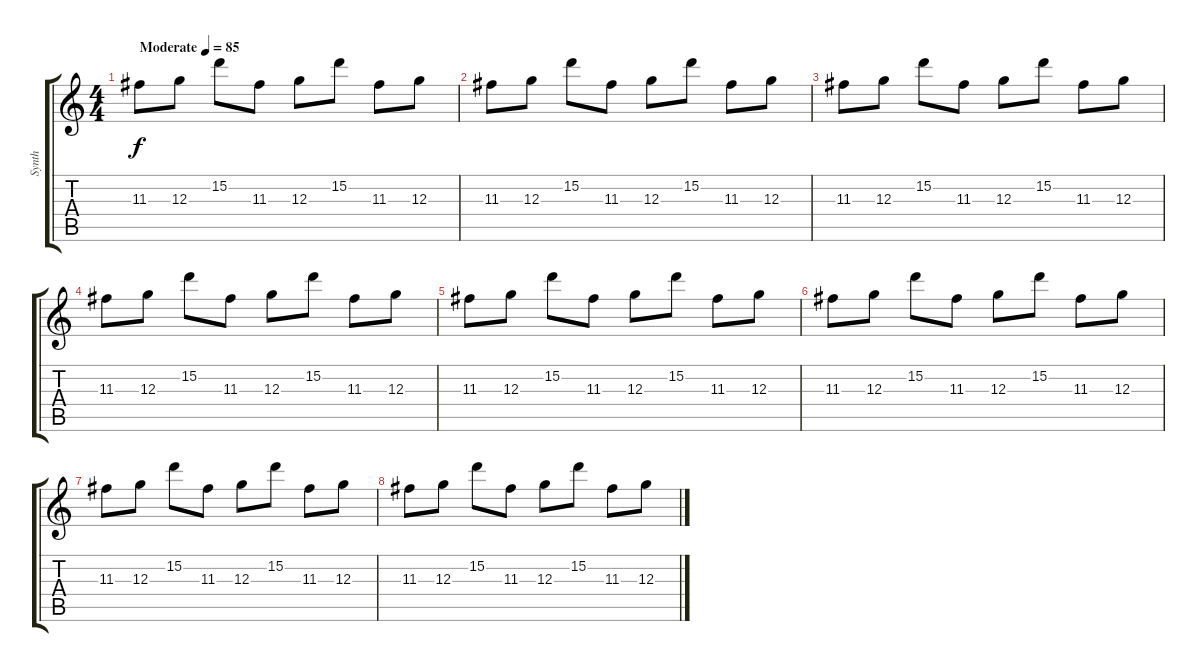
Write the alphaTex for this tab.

\track ("Synth" "Synth") {instrument electricguitarjazz}
\staff {score tabs}
\tuning (E4 B3 G3 D3 A2 E2) {hide}
\ts (4 4)
\tempo (85 "Moderate")
\clef g2
\ks c
11.3.8{dy f instrument electricguitarjazz} 12.3.8 15.2.8 11.3.8 12.3.8 15.2.8 11.3.8 12.3.8 |
11.3.8 12.3.8 15.2.8 11.3.8 12.3.8 15.2.8 11.3.8 12.3.8 |
11.3.8 12.3.8 15.2.8 11.3.8 12.3.8 15.2.8 11.3.8 12.3.8 |
11.3.8 12.3.8 15.2.8 11.3.8 12.3.8 15.2.8 11.3.8 12.3.8 |
11.3.8 12.3.8 15.2.8 11.3.8 12.3.8 15.2.8 11.3.8 12.3.8 |
11.3.8 12.3.8 15.2.8 11.3.8 12.3.8 15.2.8 11.3.8 12.3.8 |
11.3.8 12.3.8 15.2.8 11.3.8 12.3.8 15.2.8 11.3.8 12.3.8 |
11.3.8 12.3.8 15.2.8 11.3.8 12.3.8 15.2.8 11.3.8 12.3.8
